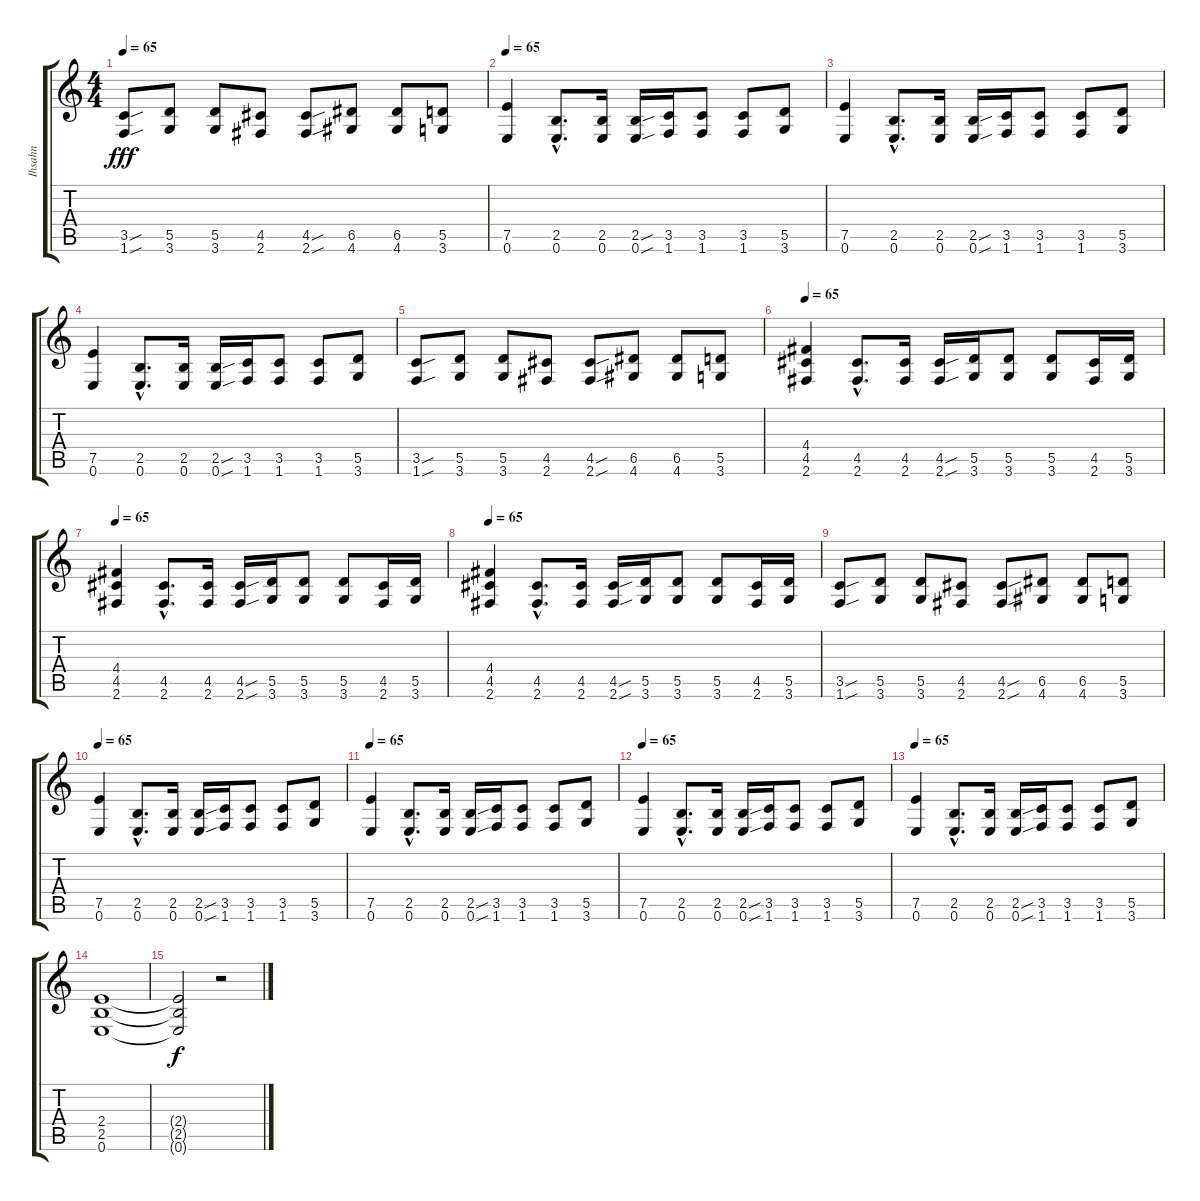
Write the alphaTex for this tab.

\track ("Ihsahn" "Ihsahn") {instrument distortionguitar}
\staff {score tabs}
\tuning (E4 B3 G3 D3 A2 E2) {hide}
\ts (4 4)
\tempo 65
\clef g2
\ks c
(3.5{sou} 1.6{sou}).8{dy fff} (5.5 3.6).8 (5.5 3.6).8 (4.5 2.6).8 (4.5{sou} 2.6{sou}).8 (6.5 4.6).8 (6.5 4.6).8 (5.5 3.6).8 |
\tempo 65
(7.5 0.6).4 (2.5{hac} 0.6{hac}).8{d} (2.5 0.6).16 (2.5{sou} 0.6{sou}).16 (3.5 1.6).16 (3.5 1.6).8 (3.5 1.6).8 (5.5 3.6).8 |
(7.5 0.6).4 (2.5{hac} 0.6{hac}).8{d} (2.5 0.6).16 (2.5{sou} 0.6{sou}).16 (3.5 1.6).16 (3.5 1.6).8 (3.5 1.6).8 (5.5 3.6).8 |
(7.5 0.6).4 (2.5{hac} 0.6{hac}).8{d} (2.5 0.6).16 (2.5{sou} 0.6{sou}).16 (3.5 1.6).16 (3.5 1.6).8 (3.5 1.6).8 (5.5 3.6).8 |
(3.5{sou} 1.6{sou}).8 (5.5 3.6).8 (5.5 3.6).8 (4.5 2.6).8 (4.5{sou} 2.6{sou}).8 (6.5 4.6).8 (6.5 4.6).8 (5.5 3.6).8 |
\tempo 65
(4.4 4.5 2.6).4 (4.5{hac} 2.6{hac}).8{d} (4.5 2.6).16 (4.5{sou} 2.6{sou}).16 (5.5 3.6).16 (5.5 3.6).8 (5.5 3.6).8 (4.5 2.6).16 (5.5 3.6).16 |
\tempo 65
(4.4 4.5 2.6).4 (4.5{hac} 2.6{hac}).8{d} (4.5 2.6).16 (4.5{sou} 2.6{sou}).16 (5.5 3.6).16 (5.5 3.6).8 (5.5 3.6).8 (4.5 2.6).16 (5.5 3.6).16 |
\tempo 65
(4.4 4.5 2.6).4 (4.5{hac} 2.6{hac}).8{d} (4.5 2.6).16 (4.5{sou} 2.6{sou}).16 (5.5 3.6).16 (5.5 3.6).8 (5.5 3.6).8 (4.5 2.6).16 (5.5 3.6).16 |
(3.5{sou} 1.6{sou}).8 (5.5 3.6).8 (5.5 3.6).8 (4.5 2.6).8 (4.5{sou} 2.6{sou}).8 (6.5 4.6).8 (6.5 4.6).8 (5.5 3.6).8 |
\tempo 65
(7.5 0.6).4 (2.5{hac} 0.6{hac}).8{d} (2.5 0.6).16 (2.5{sou} 0.6{sou}).16 (3.5 1.6).16 (3.5 1.6).8 (3.5 1.6).8 (5.5 3.6).8 |
\tempo 65
(7.5 0.6).4 (2.5{hac} 0.6{hac}).8{d} (2.5 0.6).16 (2.5{sou} 0.6{sou}).16 (3.5 1.6).16 (3.5 1.6).8 (3.5 1.6).8 (5.5 3.6).8 |
\tempo 65
(7.5 0.6).4 (2.5{hac} 0.6{hac}).8{d} (2.5 0.6).16 (2.5{sou} 0.6{sou}).16 (3.5 1.6).16 (3.5 1.6).8 (3.5 1.6).8 (5.5 3.6).8 |
\tempo 65
(7.5 0.6).4 (2.5{hac} 0.6{hac}).8{d} (2.5 0.6).16 (2.5{sou} 0.6{sou}).16 (3.5 1.6).16 (3.5 1.6).8 (3.5 1.6).8 (5.5 3.6).8 |
(2.4 2.5 0.6).1 |
(2.4{t} 2.5{t} 0.6{t}).2{dy f} r.2
